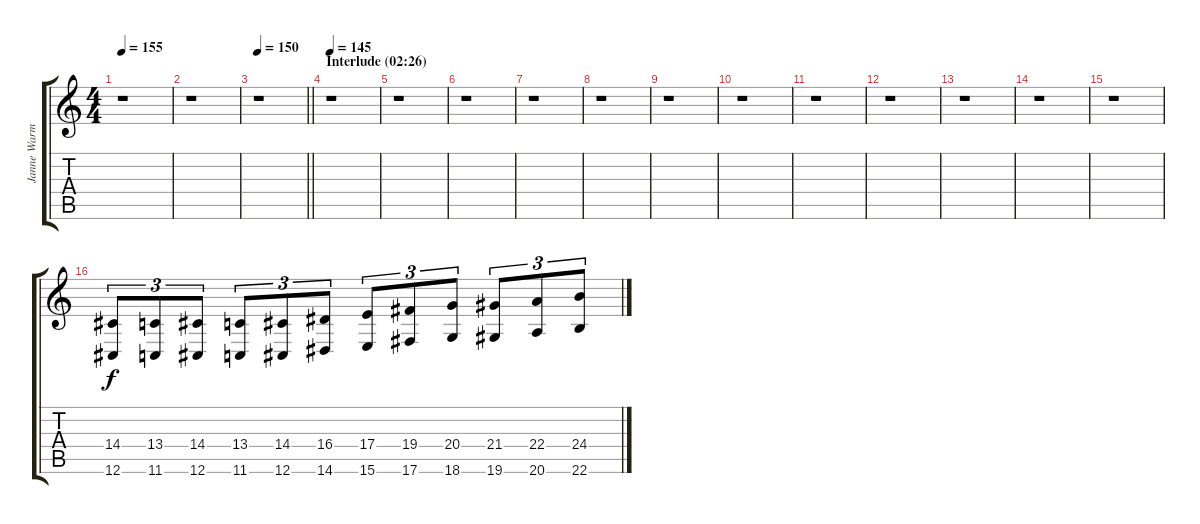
\track ("Janne Warman" "Janne Warm") {instrument stringensemble1}
\staff {score tabs}
\tuning (Db4 Ab3 E3 B2 Gb2 Db2) {hide}
\ts (4 4)
\tempo 155
\clef g2
\ks c
r.1{dy f} |
r.1 |
\tempo 150
\barLineRight lightlight
r.1 |
\section ("" "Interlude (02:26)")
\tempo 145
r.1 |
r.1 |
r.1 |
r.1 |
r.1 |
r.1 |
r.1 |
r.1 |
r.1 |
r.1 |
r.1 |
r.1 |
(14.4 12.6).8{tu (3 2) instrument harpsichord} (13.4 11.6).8{tu (3 2)} (14.4 12.6).8{tu (3 2)} (13.4 11.6).8{tu (3 2)} (14.4 12.6).8{tu (3 2)} (16.4 14.6).8{tu (3 2)} (17.4 15.6).8{tu (3 2)} (19.4 17.6).8{tu (3 2)} (20.4 18.6).8{tu (3 2)} (21.4 19.6).8{tu (3 2)} (22.4 20.6).8{tu (3 2)} (24.4 22.6).8{tu (3 2)}
